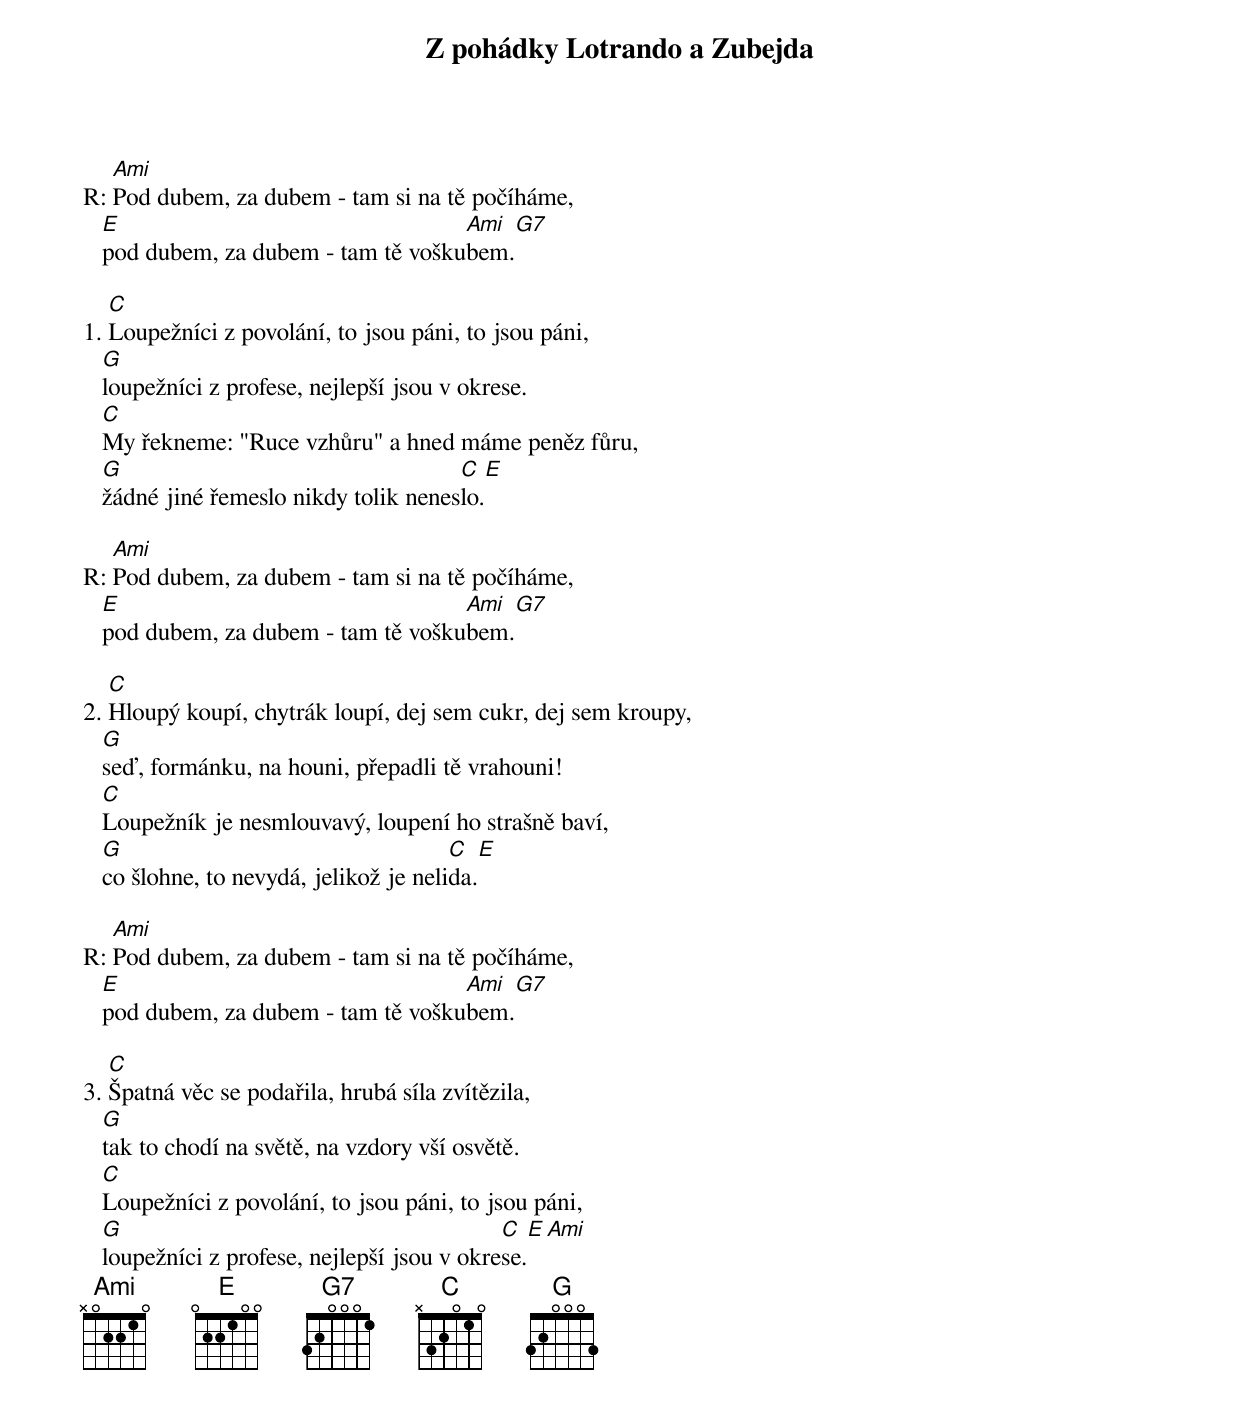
Z pohádky Lotrando a Zubejda

   Ami
R: Pod dubem, za dubem - tam si na tě počíháme,
   E                                 Ami  G7
   pod dubem, za dubem - tam tě voškubem.

   C
1. Loupežníci z povolání, to jsou páni, to jsou páni,
   G
   loupežníci z profese, nejlepší jsou v okrese.
   C
   My řekneme: "Ruce vzhůru" a hned máme peněz fůru,
   G                                   C    E
   žádné jiné řemeslo nikdy tolik neneslo.

   Ami
R: Pod dubem, za dubem - tam si na tě počíháme,
   E                                 Ami  G7
   pod dubem, za dubem - tam tě voškubem.

   C
2. Hloupý koupí, chytrák loupí, dej sem cukr, dej sem kroupy,
   G
   seď, formánku, na houni, přepadli tě vrahouni!
   C
   Loupežník je nesmlouvavý, loupení ho strašně baví,
   G                                    C    E
   co šlohne, to nevydá, jelikož je nelida.

   Ami
R: Pod dubem, za dubem - tam si na tě počíháme,
   E                                 Ami  G7
   pod dubem, za dubem - tam tě voškubem.

   C
3. Špatná věc se podařila, hrubá síla zvítězila,
   G
   tak to chodí na světě, na vzdory vší osvětě.
   C
   Loupežníci z povolání, to jsou páni, to jsou páni,
   G                                         C  E Ami
   loupežníci z profese, nejlepší jsou v okrese.
